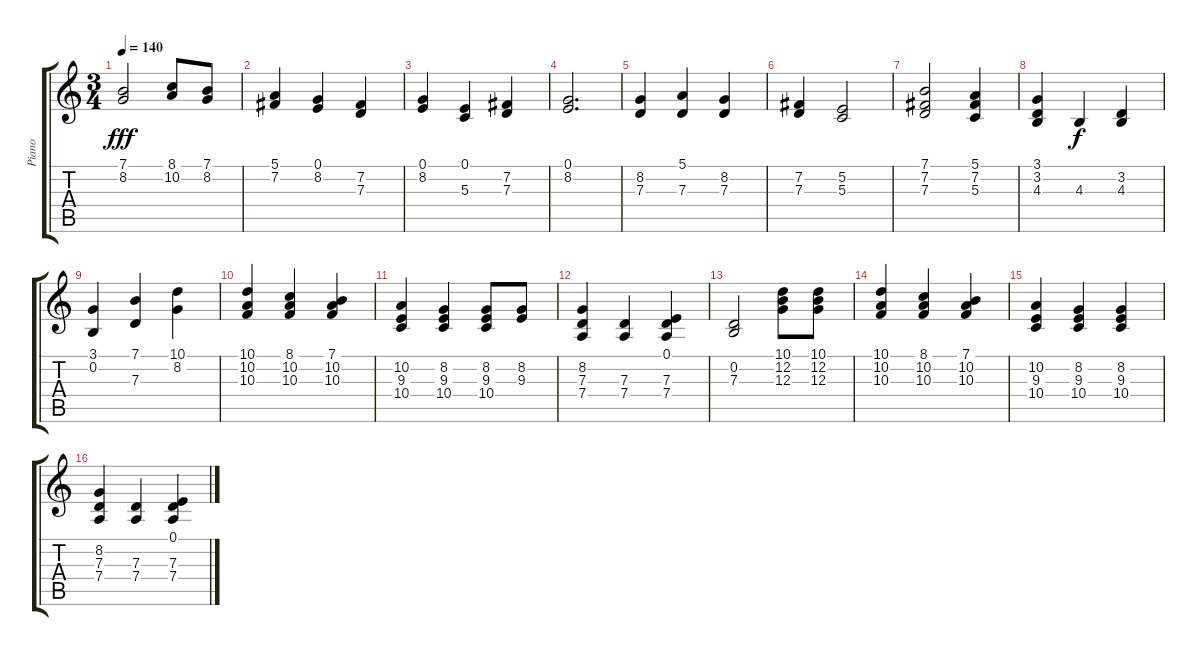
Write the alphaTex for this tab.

\track ("Piano" "Piano") {instrument acousticgrandpiano}
\staff {score tabs}
\tuning (E4 B3 G3 D3 A2 E2) {hide}
\ts (3 4)
\tempo 140
\clef g2
\ks c
(7.1 8.2).2{dy fff} (8.1 10.2).8 (7.1 8.2).8 |
(5.1 7.2).4 (0.1 8.2).4 (7.2 7.3).4 |
(0.1 8.2).4 (0.1 5.3).4 (7.2 7.3).4 |
(0.1 8.2).2{d} |
(8.2 7.3).4 (5.1 7.3).4 (8.2 7.3).4 |
(7.2 7.3).4 (5.2 5.3).2 |
(7.1 7.2 7.3).2 (5.1 7.2 5.3).4 |
(3.1 3.2 4.3).4 4.3.4{dy f instrument accordion} (3.2 4.3).4 |
(3.1 0.2).4 (7.1 7.3).4 (10.1 8.2).4 |
(10.1 10.2 10.3).4 (8.1 10.2 10.3).4 (7.1 10.2 10.3).4 |
(10.2 9.3 10.4).4 (8.2 9.3 10.4).4 (8.2 9.3 10.4).8 (8.2 9.3).8 |
(8.2 7.3 7.4).4 (7.3 7.4).4 (0.1 7.3 7.4).4 |
(0.2 7.3).2 (10.1 12.2 12.3).8 (10.1 12.2 12.3).8 |
(10.1 10.2 10.3).4 (8.1 10.2 10.3).4 (7.1 10.2 10.3).4 |
(10.2 9.3 10.4).4 (8.2 9.3 10.4).4 (8.2 9.3 10.4).4 |
(8.2 7.3 7.4).4 (7.3 7.4).4 (0.1 7.3 7.4).4
